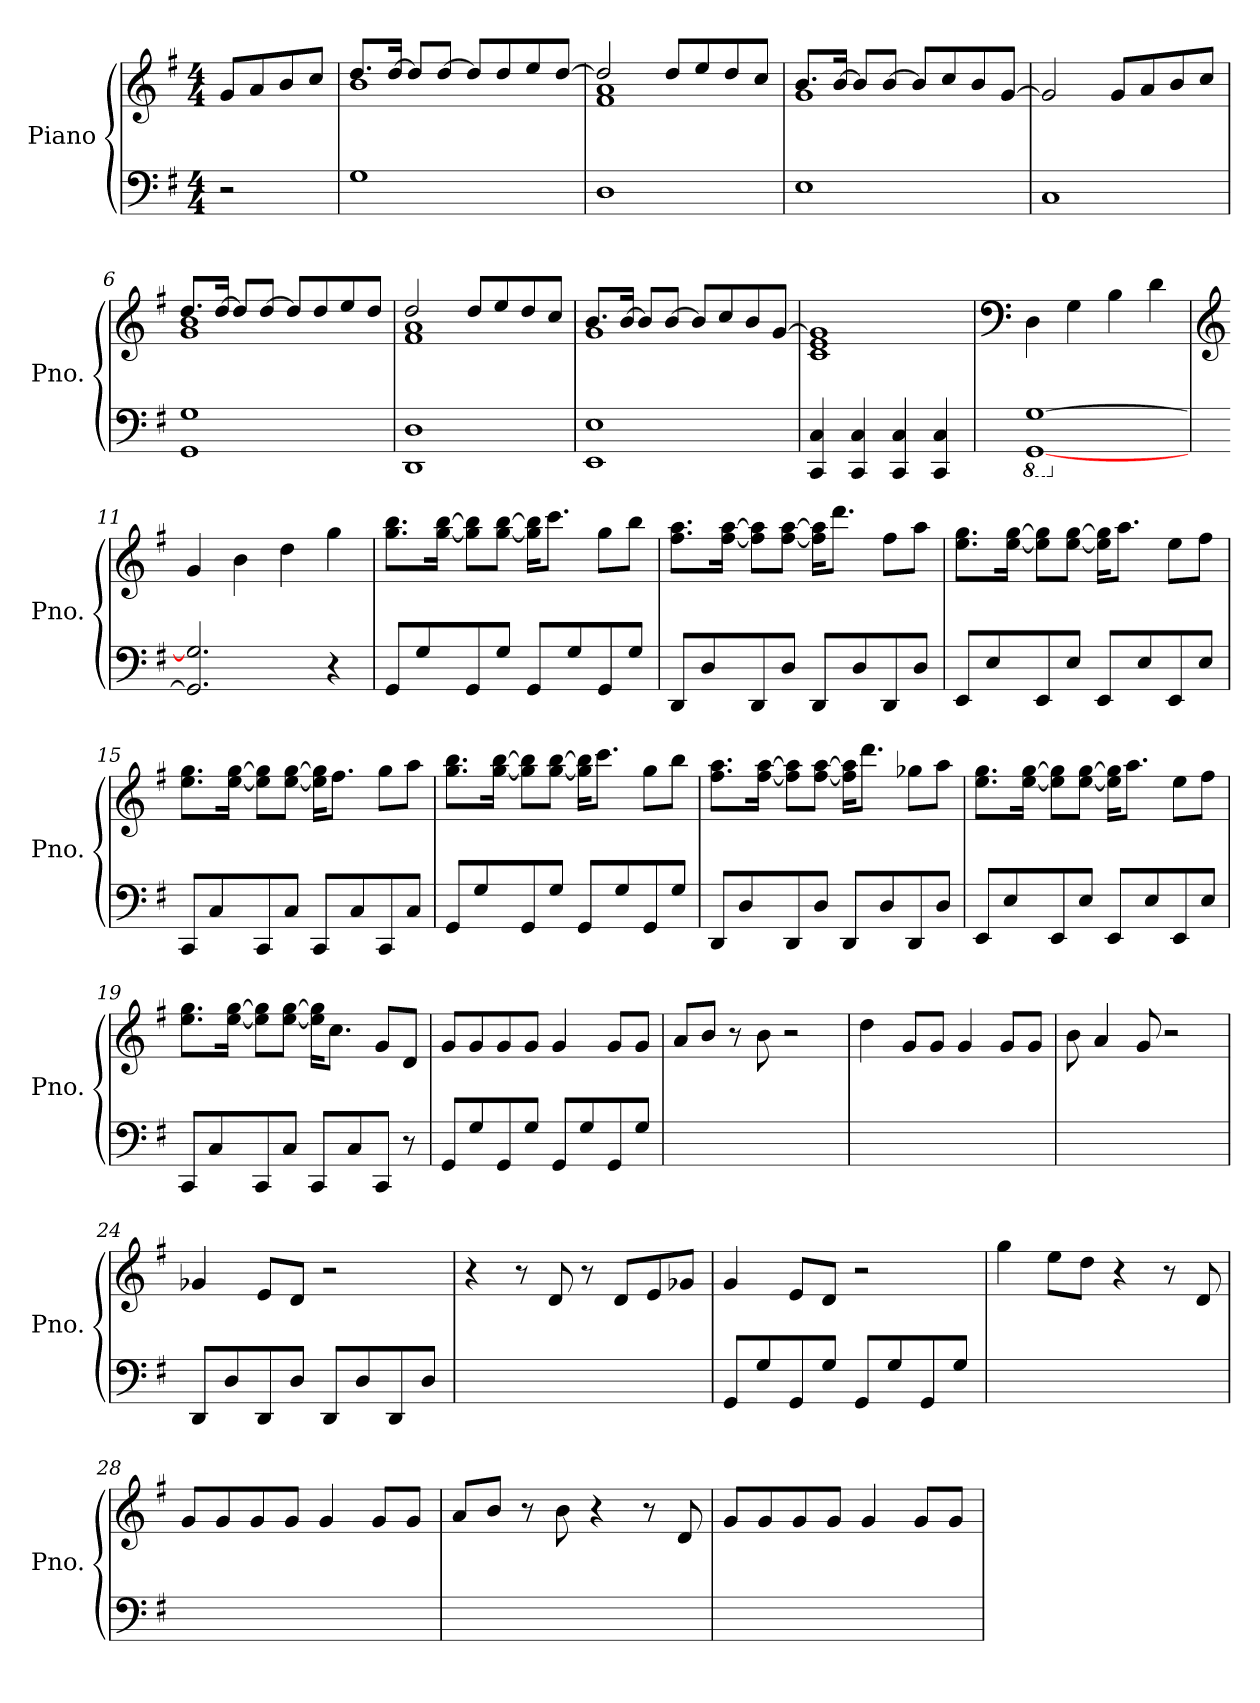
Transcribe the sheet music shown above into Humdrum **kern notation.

**kern	**kern
*part1	*part1
*staff2	*staff1
*I"Piano	*
*I'Pno.	*
*clefF4	*clefG2
*k[f#]	*k[f#]
*M4/4	*M4/4
*MM160	*MM160
=1	=1
2r	8g/L
.	8a/
.	8b/
.	8cc/J
=2	=2
*	*^
1G	8.dd/L	1b
.	[16dd/Jk	.
.	8dd/L]	.
.	[8dd/J	.
.	8dd/L]	.
.	8dd/	.
.	8ee/	.
.	[8dd/J	.
=3	=3	=3
1D	2dd/]	1f# 1a
.	8dd/L	.
.	8ee/	.
.	8dd/	.
.	8cc/J	.
=4	=4	=4
1E	8.b/L	1g
.	[16b/Jk	.
.	8b/L]	.
.	[8b/J	.
.	8b/L]	.
.	8cc/	.
.	8b/	.
.	[8g/J	.
*	*v	*v
=5	=5
1C	2g/]
.	8g/L
.	8a/
.	8b/
.	8cc/J
=6	=6
*	*^
1GG 1G	8.dd/L	1g 1b
.	[16dd/Jk	.
.	8dd/L]	.
.	[8dd/J	.
.	8dd/L]	.
.	8dd/	.
.	8ee/	.
.	8dd/J	.
!!LO:LB:g=z	!!
=7	=7	=7
1DD 1D	2dd/	1f# 1a
.	8dd/L	.
.	8ee/	.
.	8dd/	.
.	8cc/J	.
=8	=8	=8
1EE 1E	8.b/L	1g
.	[16b/Jk	.
.	8b/L]	.
.	[8b/J	.
.	8b/L]	.
.	8cc/	.
.	8b/	.
.	[8g/J	.
*	*v	*v
=9	=9
4CC/ 4C/	1c 1e 1g]
4CC/ 4C/	.
4CC/ 4C/	.
4CC/ 4C/	.
=10	=10
*	*clefF4
*8ba	*
[1GGG [1GG	4D\
.	4G\
.	4B\
.	4d\
=11	=11
*	*clefG2
*X8ba	*
2.GG/] 2.G/]	4g/
.	4b\
.	4dd\
4r	4gg\
=12	=12
8GG/L	8.gg\ 8.bb\L
8G/	.
.	[16gg\ [16bb\Jk
8GG/	8gg\] 8bb\]L
8G/J	[8gg\ [8bb\J
8GG/L	16gg\] 16bb\]KL
.	8.ccc\J
8G/	.
8GG/	8gg\L
8G/J	8bb\J
!!LO:LB:g=z
=13	=13
8DD/L	8.ff#\ 8.aa\L
8D/	.
.	[16ff#\ [16aa\Jk
8DD/	8ff#\] 8aa\]L
8D/J	[8ff#\ [8aa\J
8DD/L	16ff#\] 16aa\]KL
.	8.ddd\J
8D/	.
8DD/	8ff#\L
8D/J	8aa\J
=14	=14
8EE/L	8.ee\ 8.gg\L
8E/	.
.	[16ee\ [16gg\Jk
8EE/	8ee\] 8gg\]L
8E/J	[8ee\ [8gg\J
8EE/L	16ee\] 16gg\]KL
.	8.aa\J
8E/	.
8EE/	8ee\L
8E/J	8ff#\J
=15	=15
8CC/L	8.ee\ 8.gg\L
8C/	.
.	[16ee\ [16gg\Jk
8CC/	8ee\] 8gg\]L
8C/J	[8ee\ [8gg\J
8CC/L	16ee\] 16gg\]KL
.	8.ff#\J
8C/	.
8CC/	8gg\L
8C/J	8aa\J
=16	=16
8GG/L	8.gg\ 8.bb\L
8G/	.
.	[16gg\ [16bb\Jk
8GG/	8gg\] 8bb\]L
8G/J	[8gg\ [8bb\J
8GG/L	16gg\] 16bb\]KL
.	8.ccc\J
8G/	.
8GG/	8gg\L
8G/J	8bb\J
!!LO:LB:g=z
=17	=17
8DD/L	8.ff#\ 8.aa\L
8D/	.
.	[16ff#\ [16aa\Jk
8DD/	8ff#\] 8aa\]L
8D/J	[8ff#\ [8aa\J
8DD/L	16ff#\] 16aa\]KL
.	8.ddd\J
8D/	.
8DD/	8gg-X\L
8D/J	8aa\J
=18	=18
8EE/L	8.ee\ 8.gg\L
8E/	.
.	[16ee\ [16gg\Jk
8EE/	8ee\] 8gg\]L
8E/J	[8ee\ [8gg\J
8EE/L	16ee\] 16gg\]KL
.	8.aa\J
8E/	.
8EE/	8ee\L
8E/J	8ff#\J
=19	=19
8CC/L	8.ee\ 8.gg\L
8C/	.
.	[16ee\ [16gg\Jk
8CC/	8ee\] 8gg\]L
8C/J	[8ee\ [8gg\J
8CC/L	16ee\] 16gg\]KL
.	8.cc\J
8C/	.
8CC/J	8g/L
8r	8d/J
=20	=20
8GG/L	8g/L
8G/	8g/
8GG/	8g/
8G/J	8g/J
8GG/L	4g/
8G/	.
8GG/	8g/L
8G/J	8g/J
!!LO:LB:g=z
=21	=21
1ryy	8a/L
.	8b/J
.	8r
.	8b\
.	2r
=22	=22
1ryy	4dd\
.	8g/L
.	8g/J
.	4g/
.	8g/L
.	8g/J
=23	=23
1ryy	8b\
.	4a/
.	8g/
.	2r
=24	=24
8DD/L	4g-X/
8D/	.
8DD/	8e/L
8D/J	8d/J
8DD/L	2r
8D/	.
8DD/	.
8D/J	.
=25	=25
1ryy	4r
.	8r
.	8d/
.	8r
.	8d/L
.	8e/
.	8g-X/J
=26	=26
8GG/L	4g/
8G/	.
8GG/	8e/L
8G/J	8d/J
8GG/L	2r
8G/	.
8GG/	.
8G/J	.
!!LO:PB:g=z
=27	=27
1ryy	4gg\
.	8ee\L
.	8dd\J
.	4r
.	8r
.	8d/
=28	=28
1ryy	8g/L
.	8g/
.	8g/
.	8g/J
.	4g/
.	8g/L
.	8g/J
=29	=29
1ryy	8a/L
.	8b/J
.	8r
.	8b\
.	4r
.	8r
.	8d/
=30	=30
1ryy	8g/L
.	8g/
.	8g/
.	8g/J
.	4g/
.	8g/L
.	8g/J
=	=
*-	*-
